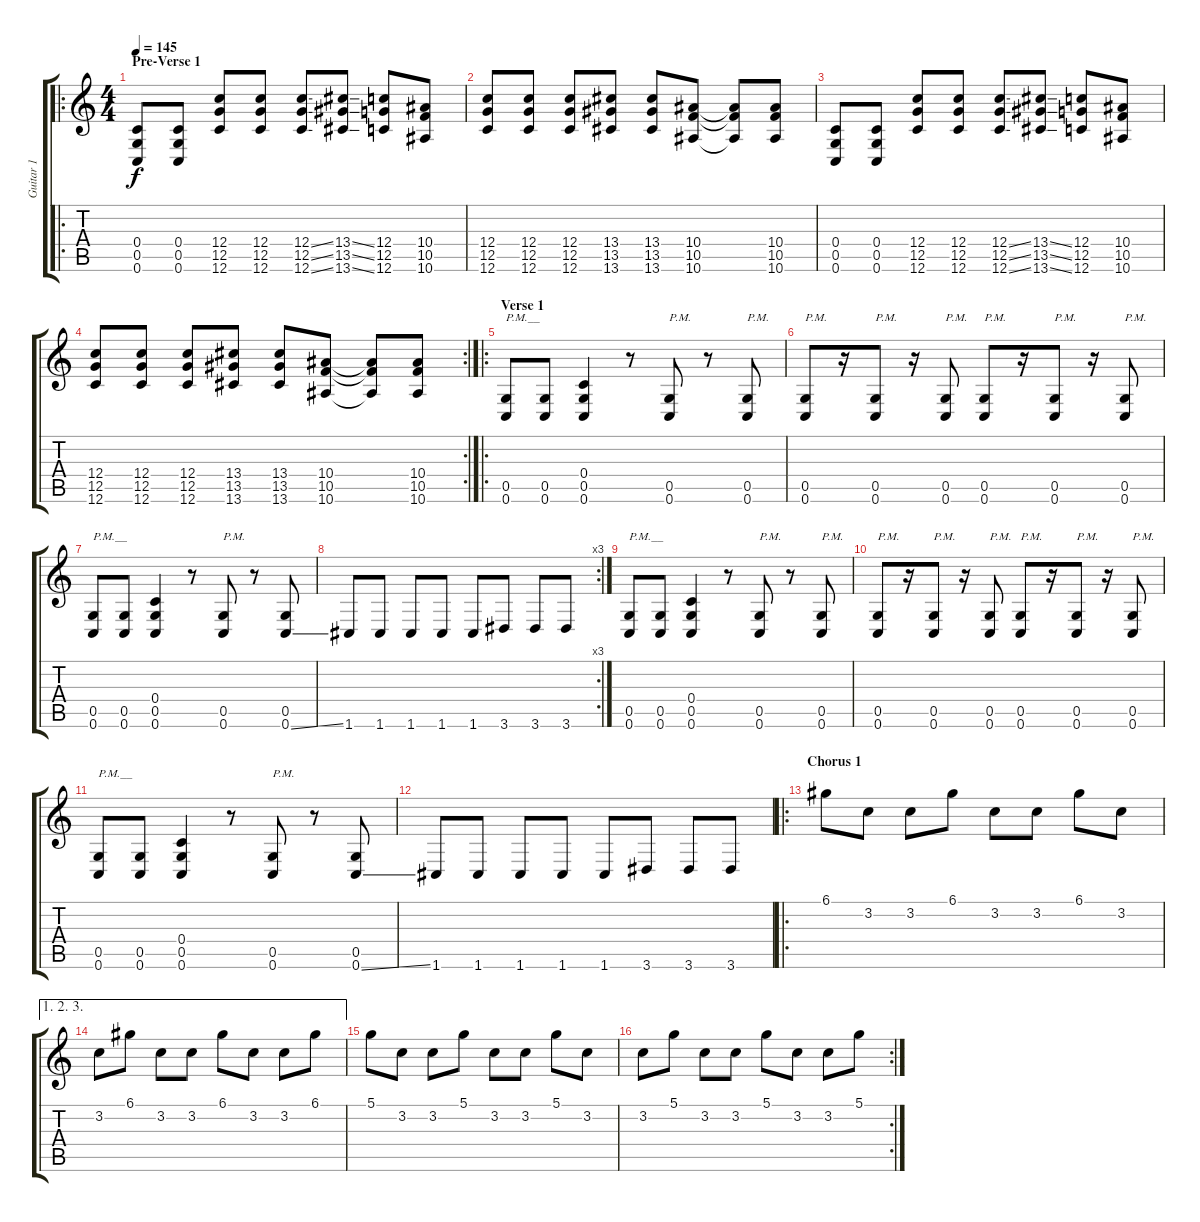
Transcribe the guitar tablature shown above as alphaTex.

\track ("Guitar 1" "Guitar 1") {instrument distortionguitar}
\staff {score tabs}
\tuning (D4 A3 F3 C3 G2 C2) {hide}
\ro
\ts (4 4)
\section ("" "Pre-Verse 1")
\tempo 145
\clef g2
\ks c
(0.4 0.5 0.6).8{dy f} (0.4 0.5 0.6).8 (12.4 12.5 12.6).8 (12.4 12.5 12.6).8 (12.4{ss} 12.5{ss} 12.6{ss}).8 (13.4{ss} 13.5{ss} 13.6{ss}).8 (12.4 12.5 12.6).8 (10.4 10.5 10.6).8 |
(12.4 12.5 12.6).8 (12.4 12.5 12.6).8 (12.4 12.5 12.6).8 (13.4 13.5 13.6).8 (13.4 13.5 13.6).8 (10.4 10.5 10.6).8 (10.4{t} 10.5{t} 10.6{t}).8 (10.4 10.5 10.6).8 |
(0.4 0.5 0.6).8 (0.4 0.5 0.6).8 (12.4 12.5 12.6).8 (12.4 12.5 12.6).8 (12.4{ss} 12.5{ss} 12.6{ss}).8 (13.4{ss} 13.5{ss} 13.6{ss}).8 (12.4 12.5 12.6).8 (10.4 10.5 10.6).8 |
\rc 2
(12.4 12.5 12.6).8 (12.4 12.5 12.6).8 (12.4 12.5 12.6).8 (13.4 13.5 13.6).8 (13.4 13.5 13.6).8 (10.4 10.5 10.6).8 (10.4{t} 10.5{t} 10.6{t}).8 (10.4 10.5 10.6).8 |
\ro
\section ("" "Verse 1")
(0.5 0.6).8{txt "P.M.__"} (0.5 0.6).8 (0.4 0.5 0.6).4 r.8 (0.5 0.6).8{txt "P.M."} r.8 (0.5 0.6).8{txt "P.M."} |
(0.5 0.6).8{txt "P.M."} r.16 (0.5 0.6).8{txt "P.M."} r.16 (0.5 0.6).8{txt "P.M."} (0.5 0.6).8{txt "P.M."} r.16 (0.5 0.6).8{txt "P.M."} r.16 (0.5 0.6).8{txt "P.M."} |
(0.5 0.6).8{txt "P.M.__"} (0.5 0.6).8 (0.4 0.5 0.6).4 r.8 (0.5 0.6).8{txt "P.M."} r.8 (0.5 0.6{ss}).8 |
\rc 3
1.6.8 1.6.8 1.6.8 1.6.8 1.6.8 3.6.8 3.6.8 3.6.8 |
(0.5 0.6).8{txt "P.M.__"} (0.5 0.6).8 (0.4 0.5 0.6).4 r.8 (0.5 0.6).8{txt "P.M."} r.8 (0.5 0.6).8{txt "P.M."} |
(0.5 0.6).8{txt "P.M."} r.16 (0.5 0.6).8{txt "P.M."} r.16 (0.5 0.6).8{txt "P.M."} (0.5 0.6).8{txt "P.M."} r.16 (0.5 0.6).8{txt "P.M."} r.16 (0.5 0.6).8{txt "P.M."} |
(0.5 0.6).8{txt "P.M.__"} (0.5 0.6).8 (0.4 0.5 0.6).4 r.8 (0.5 0.6).8{txt "P.M."} r.8 (0.5 0.6{ss}).8 |
1.6.8 1.6.8 1.6.8 1.6.8 1.6.8 3.6.8 3.6.8 3.6.8 |
\ro
\section ("" "Chorus 1")
6.1.8 3.2.8 3.2.8 6.1.8 3.2.8 3.2.8 6.1.8 3.2.8 |
\ae (1 2 3)
3.2.8 6.1.8 3.2.8 3.2.8 6.1.8 3.2.8 3.2.8 6.1.8 |
5.1.8 3.2.8 3.2.8 5.1.8 3.2.8 3.2.8 5.1.8 3.2.8 |
\rc 2
3.2.8 5.1.8 3.2.8 3.2.8 5.1.8 3.2.8 3.2.8 5.1.8
